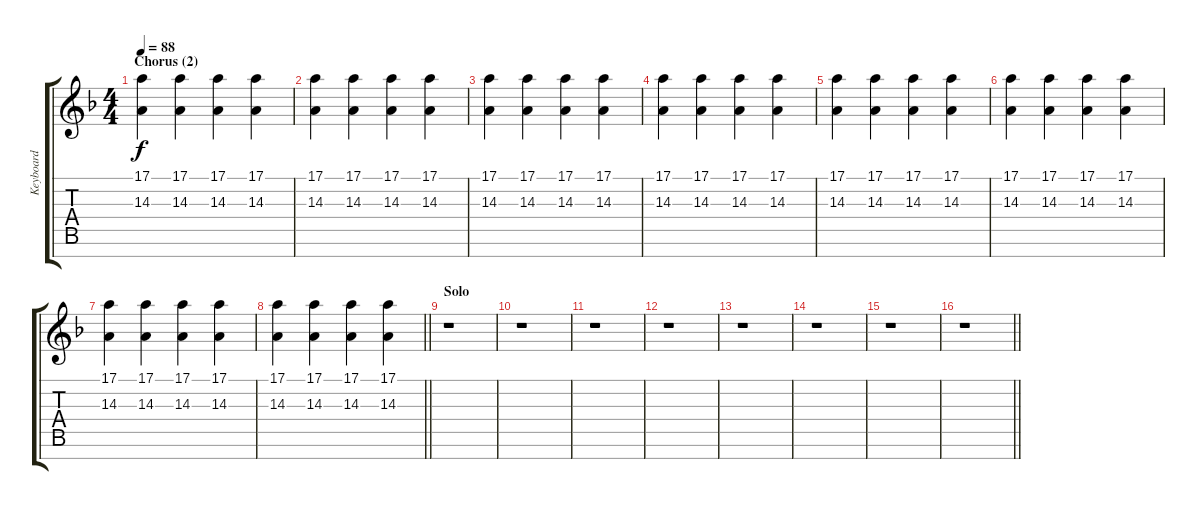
\track ("Keyboard" "Keyboard") {instrument electricgrandpiano}
\staff {score tabs}
\tuning (E4 B3 G3 D3 A2 E2 B1) {hide}
\ts (4 4)
\section ("" "Chorus (2)")
\tempo 88
\clef g2
\ks dminor
(17.1 14.3).4{dy f instrument acousticgrandpiano} (17.1 14.3).4 (17.1 14.3).4 (17.1 14.3).4 |
(17.1 14.3).4 (17.1 14.3).4 (17.1 14.3).4 (17.1 14.3).4 |
(17.1 14.3).4 (17.1 14.3).4 (17.1 14.3).4 (17.1 14.3).4 |
(17.1 14.3).4 (17.1 14.3).4 (17.1 14.3).4 (17.1 14.3).4 |
(17.1 14.3).4 (17.1 14.3).4 (17.1 14.3).4 (17.1 14.3).4 |
(17.1 14.3).4 (17.1 14.3).4 (17.1 14.3).4 (17.1 14.3).4 |
(17.1 14.3).4 (17.1 14.3).4 (17.1 14.3).4 (17.1 14.3).4 |
\barLineRight lightlight
(17.1 14.3).4 (17.1 14.3).4 (17.1 14.3).4 (17.1 14.3).4 |
\section ("" "Solo")
r.1 |
r.1 |
r.1 |
r.1 |
r.1 |
r.1 |
r.1 |
\barLineRight lightlight
r.1
